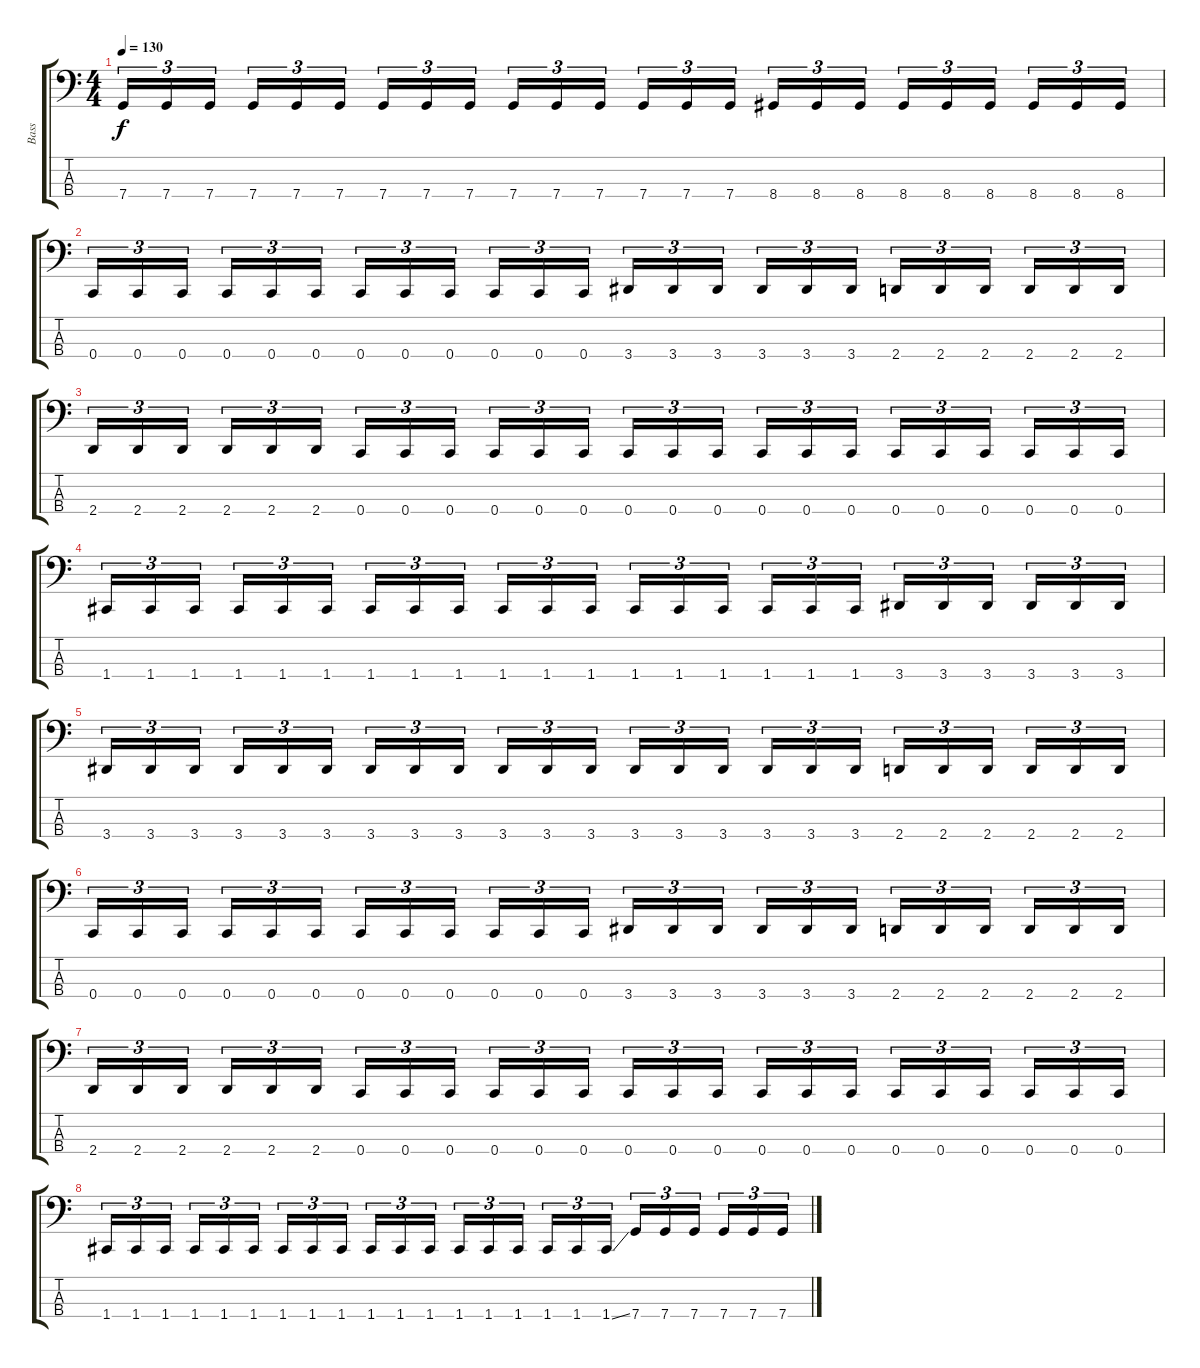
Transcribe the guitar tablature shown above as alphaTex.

\track ("Bass" "Bass") {instrument electricbassfinger}
\staff {score tabs}
\tuning (F2 C2 G1 C1) {hide}
\ts (4 4)
\tempo 130
\clef f4
\ks c
7.4.16{tu (3 2) dy f} 7.4.16{tu (3 2)} 7.4.16{tu (3 2) beam splitsecondary} 7.4.16{tu (3 2)} 7.4.16{tu (3 2)} 7.4.16{tu (3 2)} 7.4.16{tu (3 2)} 7.4.16{tu (3 2)} 7.4.16{tu (3 2) beam splitsecondary} 7.4.16{tu (3 2)} 7.4.16{tu (3 2)} 7.4.16{tu (3 2)} 7.4.16{tu (3 2)} 7.4.16{tu (3 2)} 7.4.16{tu (3 2) beam splitsecondary} 8.4.16{tu (3 2)} 8.4.16{tu (3 2)} 8.4.16{tu (3 2)} 8.4.16{tu (3 2)} 8.4.16{tu (3 2)} 8.4.16{tu (3 2) beam splitsecondary} 8.4.16{tu (3 2)} 8.4.16{tu (3 2)} 8.4.16{tu (3 2)} |
0.4.16{tu (3 2)} 0.4.16{tu (3 2)} 0.4.16{tu (3 2) beam splitsecondary} 0.4.16{tu (3 2)} 0.4.16{tu (3 2)} 0.4.16{tu (3 2)} 0.4.16{tu (3 2)} 0.4.16{tu (3 2)} 0.4.16{tu (3 2) beam splitsecondary} 0.4.16{tu (3 2)} 0.4.16{tu (3 2)} 0.4.16{tu (3 2)} 3.4.16{tu (3 2)} 3.4.16{tu (3 2)} 3.4.16{tu (3 2) beam splitsecondary} 3.4.16{tu (3 2)} 3.4.16{tu (3 2)} 3.4.16{tu (3 2)} 2.4.16{tu (3 2)} 2.4.16{tu (3 2)} 2.4.16{tu (3 2) beam splitsecondary} 2.4.16{tu (3 2)} 2.4.16{tu (3 2)} 2.4.16{tu (3 2)} |
2.4.16{tu (3 2)} 2.4.16{tu (3 2)} 2.4.16{tu (3 2) beam splitsecondary} 2.4.16{tu (3 2)} 2.4.16{tu (3 2)} 2.4.16{tu (3 2)} 0.4.16{tu (3 2)} 0.4.16{tu (3 2)} 0.4.16{tu (3 2) beam splitsecondary} 0.4.16{tu (3 2)} 0.4.16{tu (3 2)} 0.4.16{tu (3 2)} 0.4.16{tu (3 2)} 0.4.16{tu (3 2)} 0.4.16{tu (3 2) beam splitsecondary} 0.4.16{tu (3 2)} 0.4.16{tu (3 2)} 0.4.16{tu (3 2)} 0.4.16{tu (3 2)} 0.4.16{tu (3 2)} 0.4.16{tu (3 2) beam splitsecondary} 0.4.16{tu (3 2)} 0.4.16{tu (3 2)} 0.4.16{tu (3 2)} |
1.4.16{tu (3 2)} 1.4.16{tu (3 2)} 1.4.16{tu (3 2) beam splitsecondary} 1.4.16{tu (3 2)} 1.4.16{tu (3 2)} 1.4.16{tu (3 2)} 1.4.16{tu (3 2)} 1.4.16{tu (3 2)} 1.4.16{tu (3 2) beam splitsecondary} 1.4.16{tu (3 2)} 1.4.16{tu (3 2)} 1.4.16{tu (3 2)} 1.4.16{tu (3 2)} 1.4.16{tu (3 2)} 1.4.16{tu (3 2) beam splitsecondary} 1.4.16{tu (3 2)} 1.4.16{tu (3 2)} 1.4.16{tu (3 2)} 3.4.16{tu (3 2)} 3.4.16{tu (3 2)} 3.4.16{tu (3 2) beam splitsecondary} 3.4.16{tu (3 2)} 3.4.16{tu (3 2)} 3.4.16{tu (3 2)} |
3.4.16{tu (3 2)} 3.4.16{tu (3 2)} 3.4.16{tu (3 2) beam splitsecondary} 3.4.16{tu (3 2)} 3.4.16{tu (3 2)} 3.4.16{tu (3 2)} 3.4.16{tu (3 2)} 3.4.16{tu (3 2)} 3.4.16{tu (3 2) beam splitsecondary} 3.4.16{tu (3 2)} 3.4.16{tu (3 2)} 3.4.16{tu (3 2)} 3.4.16{tu (3 2)} 3.4.16{tu (3 2)} 3.4.16{tu (3 2) beam splitsecondary} 3.4.16{tu (3 2)} 3.4.16{tu (3 2)} 3.4.16{tu (3 2)} 2.4.16{tu (3 2)} 2.4.16{tu (3 2)} 2.4.16{tu (3 2) beam splitsecondary} 2.4.16{tu (3 2)} 2.4.16{tu (3 2)} 2.4.16{tu (3 2)} |
0.4.16{tu (3 2)} 0.4.16{tu (3 2)} 0.4.16{tu (3 2) beam splitsecondary} 0.4.16{tu (3 2)} 0.4.16{tu (3 2)} 0.4.16{tu (3 2)} 0.4.16{tu (3 2)} 0.4.16{tu (3 2)} 0.4.16{tu (3 2) beam splitsecondary} 0.4.16{tu (3 2)} 0.4.16{tu (3 2)} 0.4.16{tu (3 2)} 3.4.16{tu (3 2)} 3.4.16{tu (3 2)} 3.4.16{tu (3 2) beam splitsecondary} 3.4.16{tu (3 2)} 3.4.16{tu (3 2)} 3.4.16{tu (3 2)} 2.4.16{tu (3 2)} 2.4.16{tu (3 2)} 2.4.16{tu (3 2) beam splitsecondary} 2.4.16{tu (3 2)} 2.4.16{tu (3 2)} 2.4.16{tu (3 2)} |
2.4.16{tu (3 2)} 2.4.16{tu (3 2)} 2.4.16{tu (3 2) beam splitsecondary} 2.4.16{tu (3 2)} 2.4.16{tu (3 2)} 2.4.16{tu (3 2)} 0.4.16{tu (3 2)} 0.4.16{tu (3 2)} 0.4.16{tu (3 2) beam splitsecondary} 0.4.16{tu (3 2)} 0.4.16{tu (3 2)} 0.4.16{tu (3 2)} 0.4.16{tu (3 2)} 0.4.16{tu (3 2)} 0.4.16{tu (3 2) beam splitsecondary} 0.4.16{tu (3 2)} 0.4.16{tu (3 2)} 0.4.16{tu (3 2)} 0.4.16{tu (3 2)} 0.4.16{tu (3 2)} 0.4.16{tu (3 2) beam splitsecondary} 0.4.16{tu (3 2)} 0.4.16{tu (3 2)} 0.4.16{tu (3 2)} |
1.4.16{tu (3 2)} 1.4.16{tu (3 2)} 1.4.16{tu (3 2) beam splitsecondary} 1.4.16{tu (3 2)} 1.4.16{tu (3 2)} 1.4.16{tu (3 2)} 1.4.16{tu (3 2)} 1.4.16{tu (3 2)} 1.4.16{tu (3 2) beam splitsecondary} 1.4.16{tu (3 2)} 1.4.16{tu (3 2)} 1.4.16{tu (3 2)} 1.4.16{tu (3 2)} 1.4.16{tu (3 2)} 1.4.16{tu (3 2) beam splitsecondary} 1.4.16{tu (3 2)} 1.4.16{tu (3 2)} 1.4{ss}.16{tu (3 2)} 7.4.16{tu (3 2)} 7.4.16{tu (3 2)} 7.4.16{tu (3 2) beam splitsecondary} 7.4.16{tu (3 2)} 7.4.16{tu (3 2)} 7.4.16{tu (3 2)}
